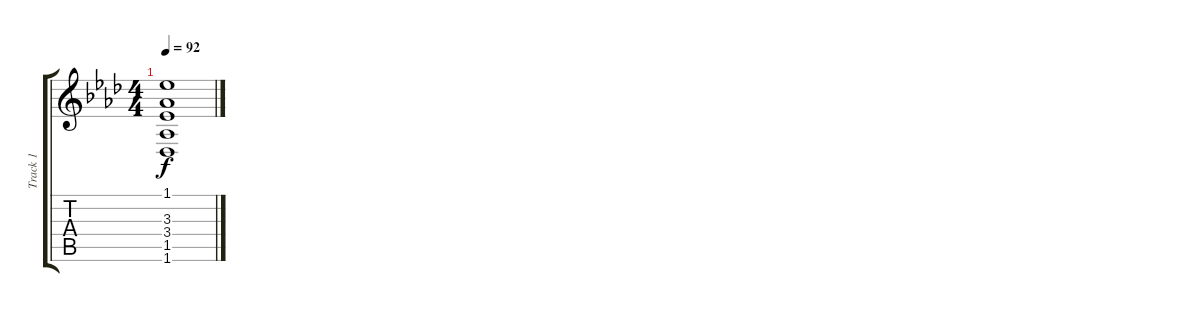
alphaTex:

\track ("Track 1" "Track 1") {instrument distortionguitar}
\staff {score tabs}
\tuning (D4 A3 F3 C3 G2 C2) {hide}
\ts (4 4)
\tempo 92
\clef g2
\ks ab
(1.1{t} 3.3{t} 3.4{t} 1.5{t} 1.6{t}).1{dy f}
